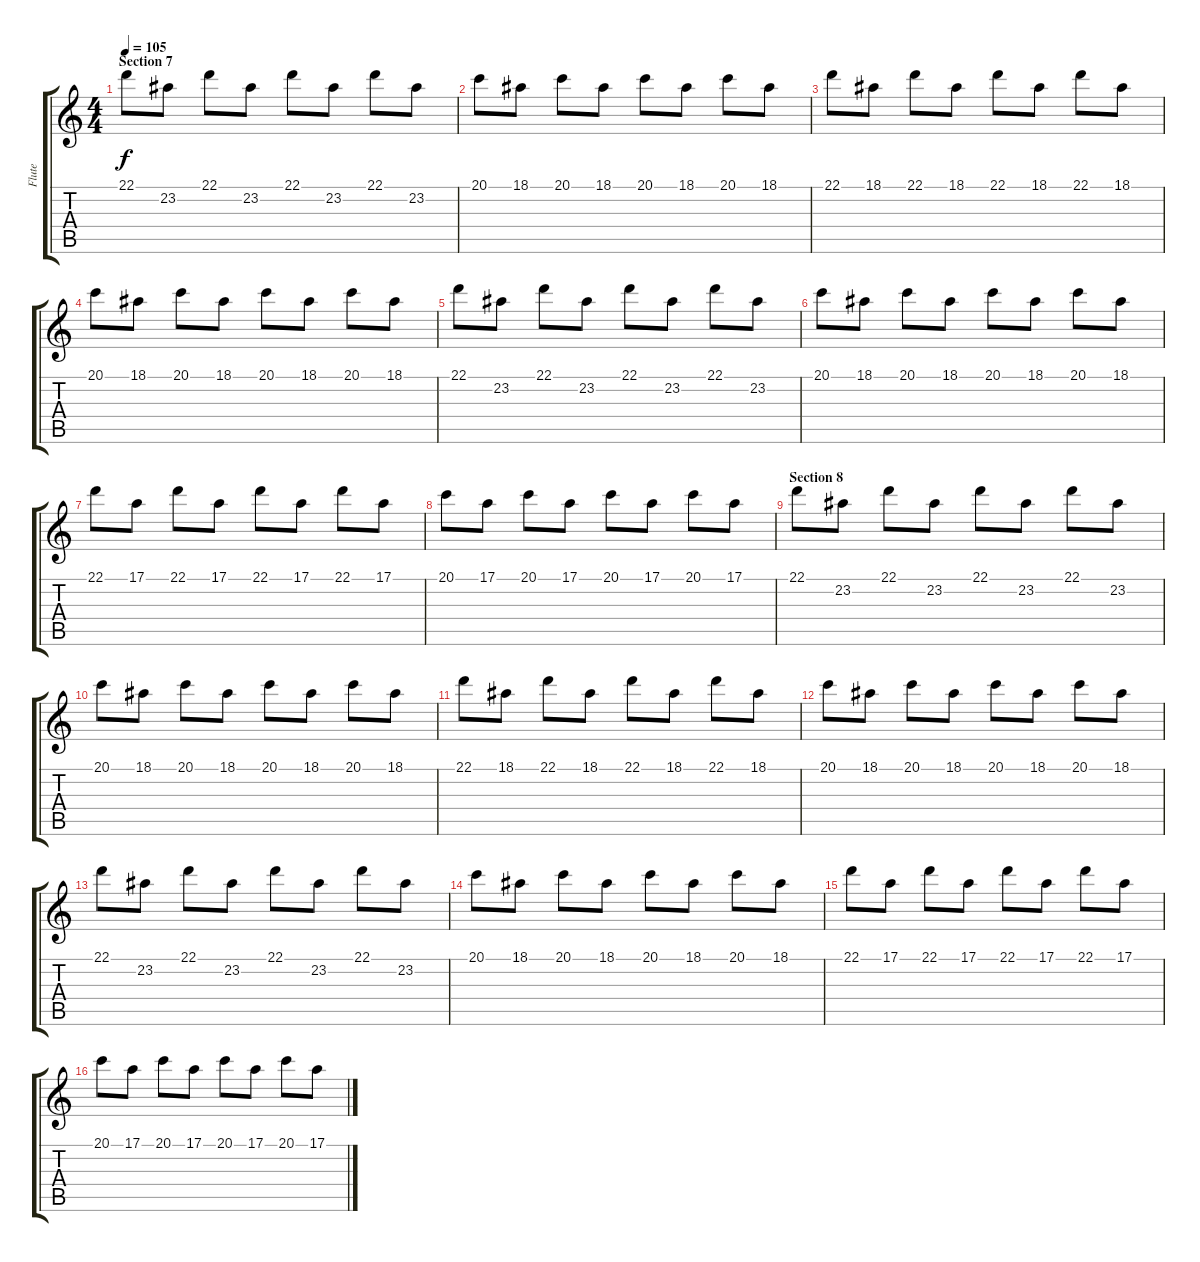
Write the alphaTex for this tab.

\track ("Flute" "Flute") {instrument piccolo}
\staff {score tabs}
\tuning (E4 B3 G3 D3 A2 E2) {hide}
\ts (4 4)
\section ("" "Section 7")
\tempo 105
\clef g2
\ks c
22.1.8{dy f} 23.2.8 22.1.8 23.2.8 22.1.8 23.2.8 22.1.8 23.2.8 |
20.1.8 18.1.8 20.1.8 18.1.8 20.1.8 18.1.8 20.1.8 18.1.8 |
22.1.8 18.1.8 22.1.8 18.1.8 22.1.8 18.1.8 22.1.8 18.1.8 |
20.1.8 18.1.8 20.1.8 18.1.8 20.1.8 18.1.8 20.1.8 18.1.8 |
22.1.8 23.2.8 22.1.8 23.2.8 22.1.8 23.2.8 22.1.8 23.2.8 |
20.1.8 18.1.8 20.1.8 18.1.8 20.1.8 18.1.8 20.1.8 18.1.8 |
22.1.8 17.1.8 22.1.8 17.1.8 22.1.8 17.1.8 22.1.8 17.1.8 |
20.1.8 17.1.8 20.1.8 17.1.8 20.1.8 17.1.8 20.1.8 17.1.8 |
\section ("" "Section 8")
22.1.8 23.2.8 22.1.8 23.2.8 22.1.8 23.2.8 22.1.8 23.2.8 |
20.1.8 18.1.8 20.1.8 18.1.8 20.1.8 18.1.8 20.1.8 18.1.8 |
22.1.8 18.1.8 22.1.8 18.1.8 22.1.8 18.1.8 22.1.8 18.1.8 |
20.1.8 18.1.8 20.1.8 18.1.8 20.1.8 18.1.8 20.1.8 18.1.8 |
22.1.8 23.2.8 22.1.8 23.2.8 22.1.8 23.2.8 22.1.8 23.2.8 |
20.1.8 18.1.8 20.1.8 18.1.8 20.1.8 18.1.8 20.1.8 18.1.8 |
22.1.8 17.1.8 22.1.8 17.1.8 22.1.8 17.1.8 22.1.8 17.1.8 |
20.1.8 17.1.8 20.1.8 17.1.8 20.1.8 17.1.8 20.1.8 17.1.8
